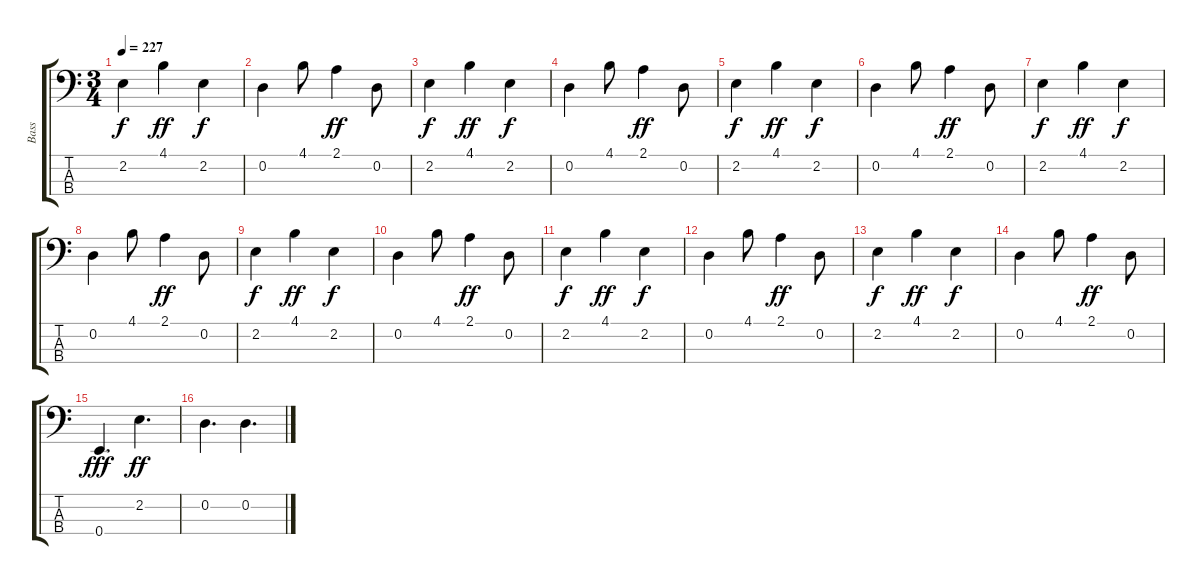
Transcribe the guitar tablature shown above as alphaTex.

\track ("Bass" "Bass") {instrument electricbassfinger}
\staff {score tabs}
\tuning (G2 D2 A1 E1) {hide}
\ts (3 4)
\tempo 227
\clef f4
\ks c
2.2.4{dy f} 4.1.4{dy ff} 2.2.4{dy f} |
0.2.4 4.1.8 2.1.4{dy ff} 0.2.8 |
2.2.4{dy f} 4.1.4{dy ff} 2.2.4{dy f} |
0.2.4 4.1.8 2.1.4{dy ff} 0.2.8 |
2.2.4{dy f} 4.1.4{dy ff} 2.2.4{dy f} |
0.2.4 4.1.8 2.1.4{dy ff} 0.2.8 |
2.2.4{dy f} 4.1.4{dy ff} 2.2.4{dy f} |
0.2.4 4.1.8 2.1.4{dy ff} 0.2.8 |
2.2.4{dy f} 4.1.4{dy ff} 2.2.4{dy f} |
0.2.4 4.1.8 2.1.4{dy ff} 0.2.8 |
2.2.4{dy f} 4.1.4{dy ff} 2.2.4{dy f} |
0.2.4 4.1.8 2.1.4{dy ff} 0.2.8 |
2.2.4{dy f} 4.1.4{dy ff} 2.2.4{dy f} |
0.2.4 4.1.8 2.1.4{dy ff} 0.2.8 |
0.4.4{d dy fff} 2.2.4{d dy ff} |
0.2.4{d} 0.2.4{d}
